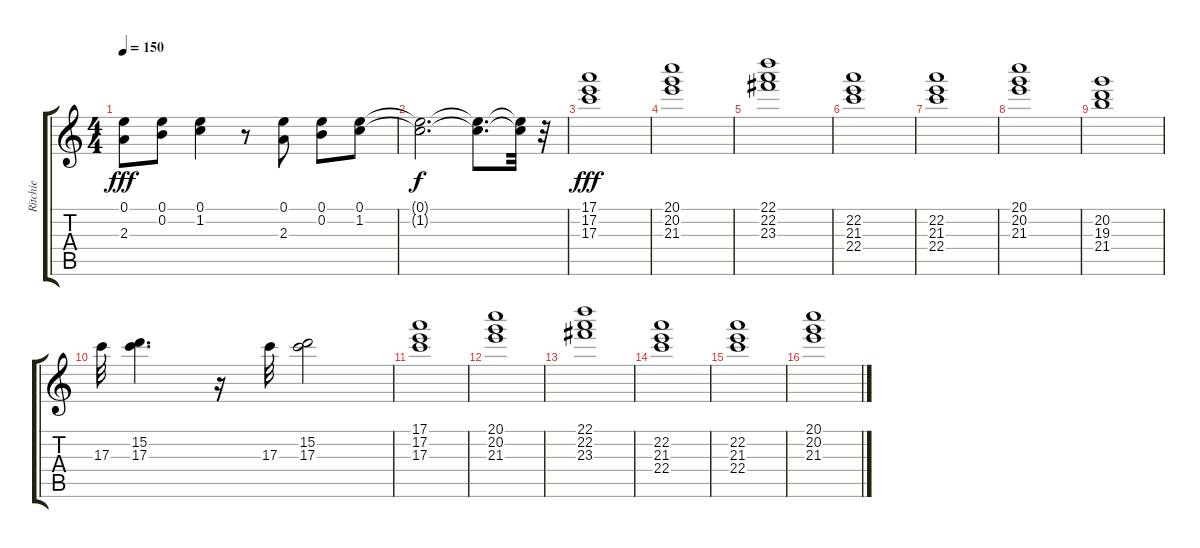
\track ("Ritchie" "Ritchie") {instrument electricguitarmuted}
\staff {score tabs}
\tuning (E4 B3 G3 D3 A2 E2) {hide}
\ts (4 4)
\tempo 150
\clef g2
\ks c
(0.1 2.3).8{dy fff} (0.1 0.2).8 (0.1 1.2).4 r.8 (0.1 2.3).8 (0.1 0.2).8 (0.1 1.2).8 |
(0.1{t} 1.2{t}).2{d dy f} (0.1{t} 1.2{t}).8{d} (0.1{t} 1.2{t}).32 r.32 |
(17.1 17.2 17.3).1{dy fff} |
(20.1 20.2 21.3).1 |
(22.1 22.2 23.3).1 |
(22.2 21.3 22.4).1 |
(22.2 21.3 22.4).1 |
(20.1 20.2 21.3).1 |
(20.2 19.3 21.4).1 |
17.3.32 (15.2 17.3).4{d} r.16 17.3.32 (15.2 17.3).2 |
(17.1 17.2 17.3).1 |
(20.1 20.2 21.3).1 |
(22.1 22.2 23.3).1 |
(22.2 21.3 22.4).1 |
(22.2 21.3 22.4).1 |
(20.1 20.2 21.3).1
